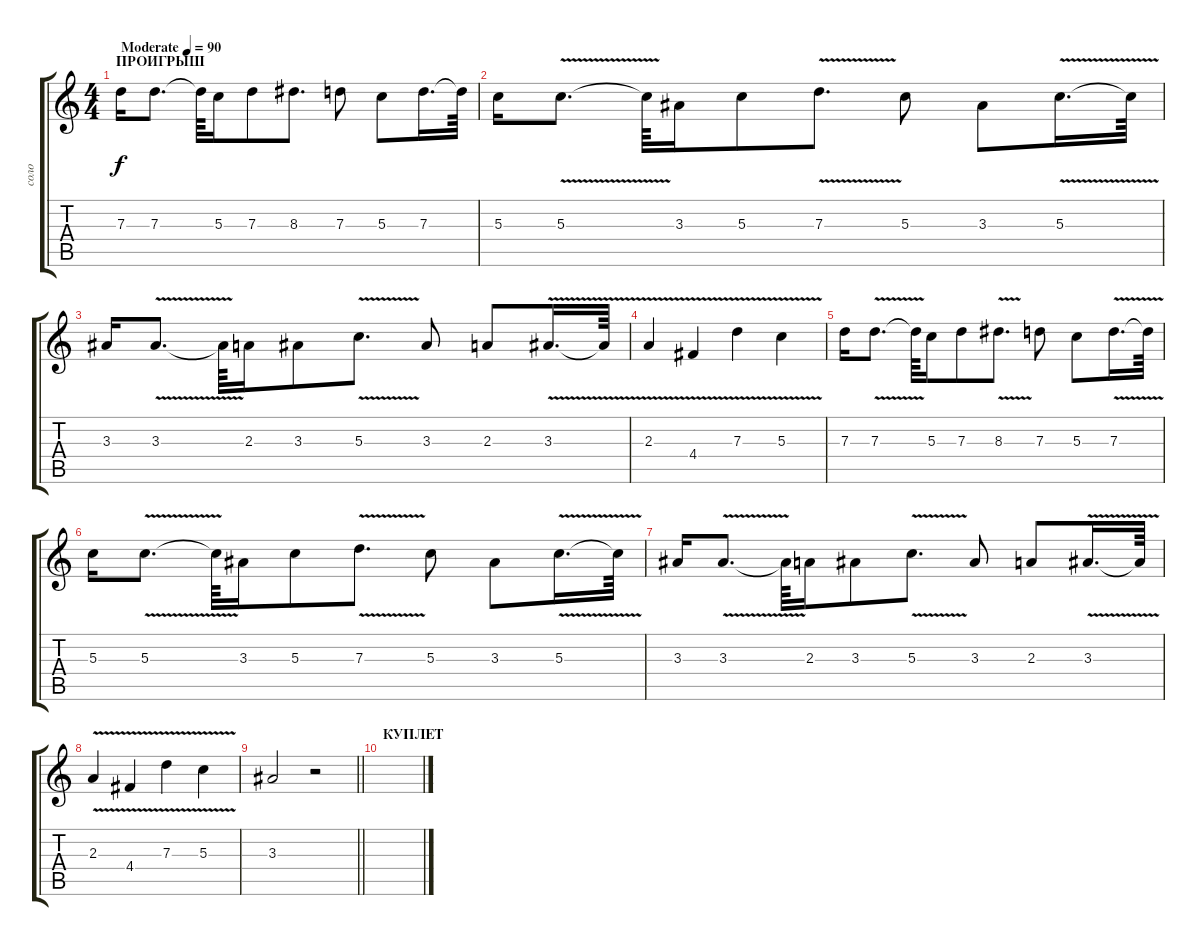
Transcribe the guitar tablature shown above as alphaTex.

\track ("соло" "соло") {instrument overdrivenguitar}
\staff {score tabs}
\tuning (E4 B3 G3 D3 A2 E2) {hide}
\ts (4 4)
\section ("" "ПРОИГРЫШ")
\tempo (90 "Moderate")
\clef g2
\ks c
7.3.16{dy f instrument overdrivenguitar} 7.3.8{d} 7.3{t}.64 5.3.16 7.3.8 8.3.8{d} 7.3.8 5.3.8 7.3.16{d} 7.3{t}.64 |
5.3.16 5.3{v}.8{d} 5.3{t}.64 3.3.16 5.3.8 7.3{v}.8{d} 5.3.8 3.3.8 5.3{v}.16{d} 5.3{t}.64 |
3.3.16 3.3{v}.8{d} 3.3{t}.64 2.3.16 3.3.8 5.3{v}.8{d} 3.3.8 2.3.8 3.3{v}.16{d} 3.3{t}.64 |
2.3{v}.4 4.4{v}.4 7.3{v}.4 5.3{v}.4 |
7.3.16 7.3{v}.8{d} 7.3{t}.64 5.3.16 7.3.8 8.3{v}.8{d} 7.3.8 5.3.8 7.3{v}.16{d} 7.3{t}.64 |
5.3.16 5.3{v}.8{d} 5.3{t}.64 3.3.16 5.3.8 7.3{v}.8{d} 5.3.8 3.3.8 5.3{v}.16{d} 5.3{t}.64 |
3.3.16 3.3{v}.8{d} 3.3{t}.64 2.3.16 3.3.8 5.3{v}.8{d} 3.3.8 2.3.8 3.3{v}.16{d} 3.3{t}.64 |
2.3{v}.4 4.4{v}.4 7.3{v}.4 5.3{v}.4 |
\barLineRight lightlight
3.3.2 r.2 |
\section ("" "КУПЛЕТ")
